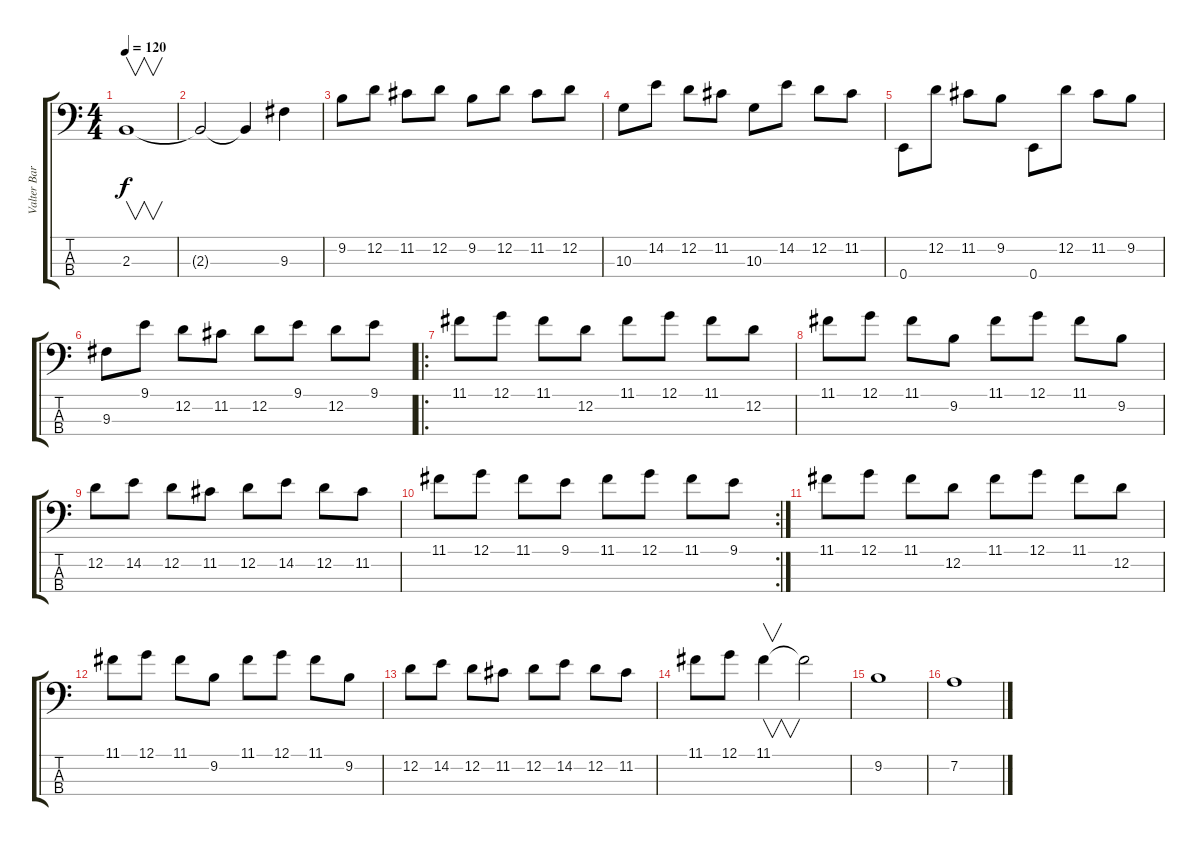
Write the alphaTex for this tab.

\track ("Valter Barros" "Valter Bar") {instrument electricbassfinger}
\staff {score tabs}
\tuning (G2 D2 A1 E1) {hide}
\ts (4 4)
\tempo 120
\clef f4
\ks c
2.3.1{v dy f} |
2.3{t}.2 2.3{t}.4 9.3.4 |
9.2.8 12.2.8 11.2.8 12.2.8 9.2.8 12.2.8 11.2.8 12.2.8 |
10.3.8 14.2.8 12.2.8 11.2.8 10.3.8 14.2.8 12.2.8 11.2.8 |
0.4.8 12.2.8 11.2.8 9.2.8 0.4.8 12.2.8 11.2.8 9.2.8 |
9.3.8 9.1.8 12.2.8 11.2.8 12.2.8 9.1.8 12.2.8 9.1.8 |
\ro
11.1.8 12.1.8 11.1.8 12.2.8 11.1.8 12.1.8 11.1.8 12.2.8 |
11.1.8 12.1.8 11.1.8 9.2.8 11.1.8 12.1.8 11.1.8 9.2.8 |
12.2.8 14.2.8 12.2.8 11.2.8 12.2.8 14.2.8 12.2.8 11.2.8 |
\rc 2
11.1.8 12.1.8 11.1.8 9.1.8 11.1.8 12.1.8 11.1.8 9.1.8 |
11.1.8 12.1.8 11.1.8 12.2.8 11.1.8 12.1.8 11.1.8 12.2.8 |
11.1.8 12.1.8 11.1.8 9.2.8 11.1.8 12.1.8 11.1.8 9.2.8 |
12.2.8 14.2.8 12.2.8 11.2.8 12.2.8 14.2.8 12.2.8 11.2.8 |
11.1.8 12.1.8 11.1.4{v} 11.1{t}.2 |
9.2.1 |
7.2.1
